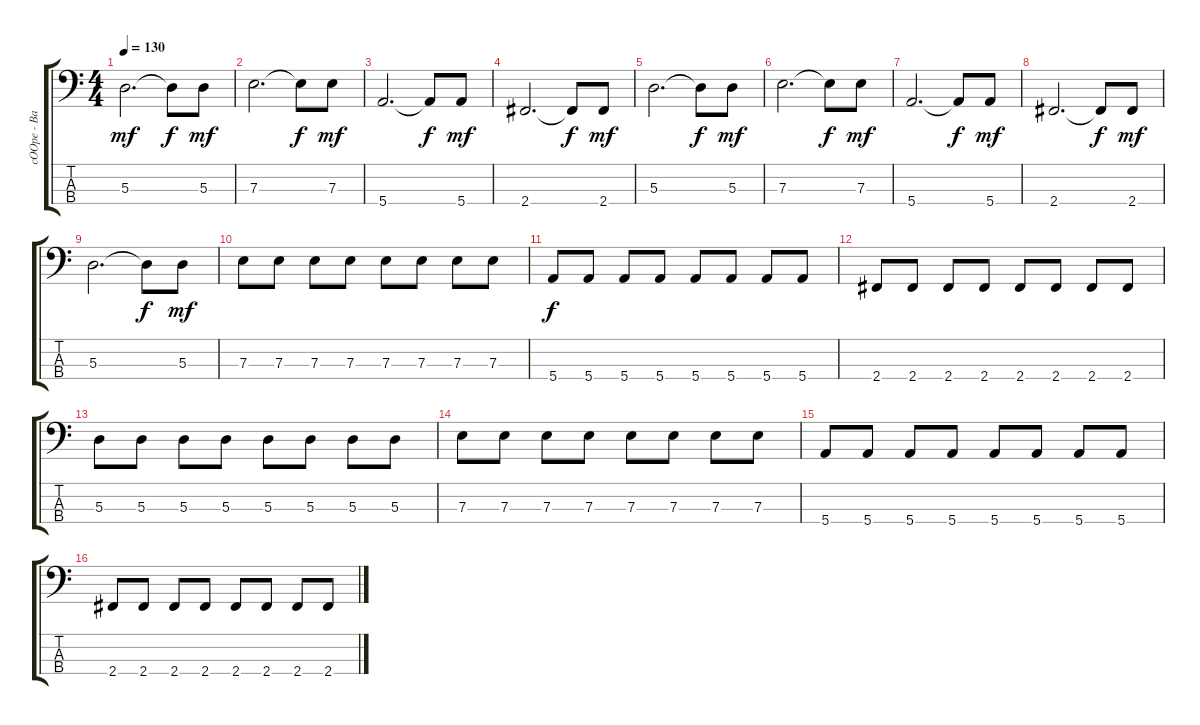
\track ("cOOpe - Bass" "cOOpe - Ba") {instrument electricbassfinger}
\staff {score tabs}
\tuning (G2 D2 A1 E1) {hide}
\ts (4 4)
\tempo 130
\clef f4
\ks c
5.3.2{d dy mf} 5.3{t}.8{dy f} 5.3.8{dy mf} |
7.3.2{d} 7.3{t}.8{dy f} 7.3.8{dy mf} |
5.4.2{d} 5.4{t}.8{dy f} 5.4.8{dy mf} |
2.4.2{d} 2.4{t}.8{dy f} 2.4.8{dy mf} |
5.3.2{d} 5.3{t}.8{dy f} 5.3.8{dy mf} |
7.3.2{d} 7.3{t}.8{dy f} 7.3.8{dy mf} |
5.4.2{d} 5.4{t}.8{dy f} 5.4.8{dy mf} |
2.4.2{d} 2.4{t}.8{dy f} 2.4.8{dy mf} |
5.3.2{d} 5.3{t}.8{dy f} 5.3.8{dy mf} |
7.3.8 7.3.8 7.3.8 7.3.8 7.3.8 7.3.8 7.3.8 7.3.8 |
5.4.8{dy f} 5.4.8 5.4.8 5.4.8 5.4.8 5.4.8 5.4.8 5.4.8 |
2.4.8 2.4.8 2.4.8 2.4.8 2.4.8 2.4.8 2.4.8 2.4.8 |
5.3.8 5.3.8 5.3.8 5.3.8 5.3.8 5.3.8 5.3.8 5.3.8 |
7.3.8 7.3.8 7.3.8 7.3.8 7.3.8 7.3.8 7.3.8 7.3.8 |
5.4.8 5.4.8 5.4.8 5.4.8 5.4.8 5.4.8 5.4.8 5.4.8 |
2.4.8 2.4.8 2.4.8 2.4.8 2.4.8 2.4.8 2.4.8 2.4.8
